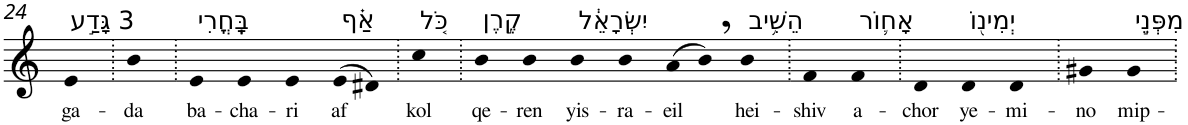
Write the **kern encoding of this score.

**kern	**text
*part1	*part1
*staff1	*staff1
*I"Piano	*
*I'Pno	*
!!LO:PB:g=z
*clefG2	*
*k[]	*
=24	=24
!LO:TX:a:t=3 גָּדַ֣ע	!
!	!LO:LY:b
4e	ga-
=25.	=25.
!	!LO:LY:b
4b	-da
=26.	=26.
!LO:TX:a:t=בָּֽחֳרִי	!
!	!LO:LY:b
4e	ba-
!	!LO:LY:b
4e	-cha-
!	!LO:LY:b
4e	-ri
!LO:TX:a:t=אַ֗ף	!
!	!LO:LY:b
(>8e	af
8d#X)	.
=27.	=27.
!LO:TX:a:t=כֹּ֚ל	!
!	!LO:LY:b
4cc	kol
=28.	=28.
!LO:TX:a:t=קֶ֣רֶן	!
!	!LO:LY:b
4b	qe-
!	!LO:LY:b
4b	-ren
!LO:TX:a:t=יִשְׂרָאֵ֔ל	!
!	!LO:LY:b
4b	yis-
!	!LO:LY:b
4b	-ra-
!	!LO:LY:b
(>8a	-eil
8b,)	.
!LO:TX:a:t=הֵשִׁ֥יב	!
!	!LO:LY:b
4b	hei-
=29.	=29.
!	!LO:LY:b
4f	-shiv
!LO:TX:a:t=אָח֛וֹר	!
!	!LO:LY:b
4f	a-
=30.	=30.
!	!LO:LY:b
4d	-chor
!LO:TX:a:t=יְמִינ֖וֹ	!
!	!LO:LY:b
4d	ye-
!	!LO:LY:b
4d	-mi-
=31.	=31.
!	!LO:LY:b
4g#X	-no
!LO:TX:a:t=מִפְּנֵ֣י	!
!	!LO:LY:b
4g#	mip-
=.	=.
*-	*-
